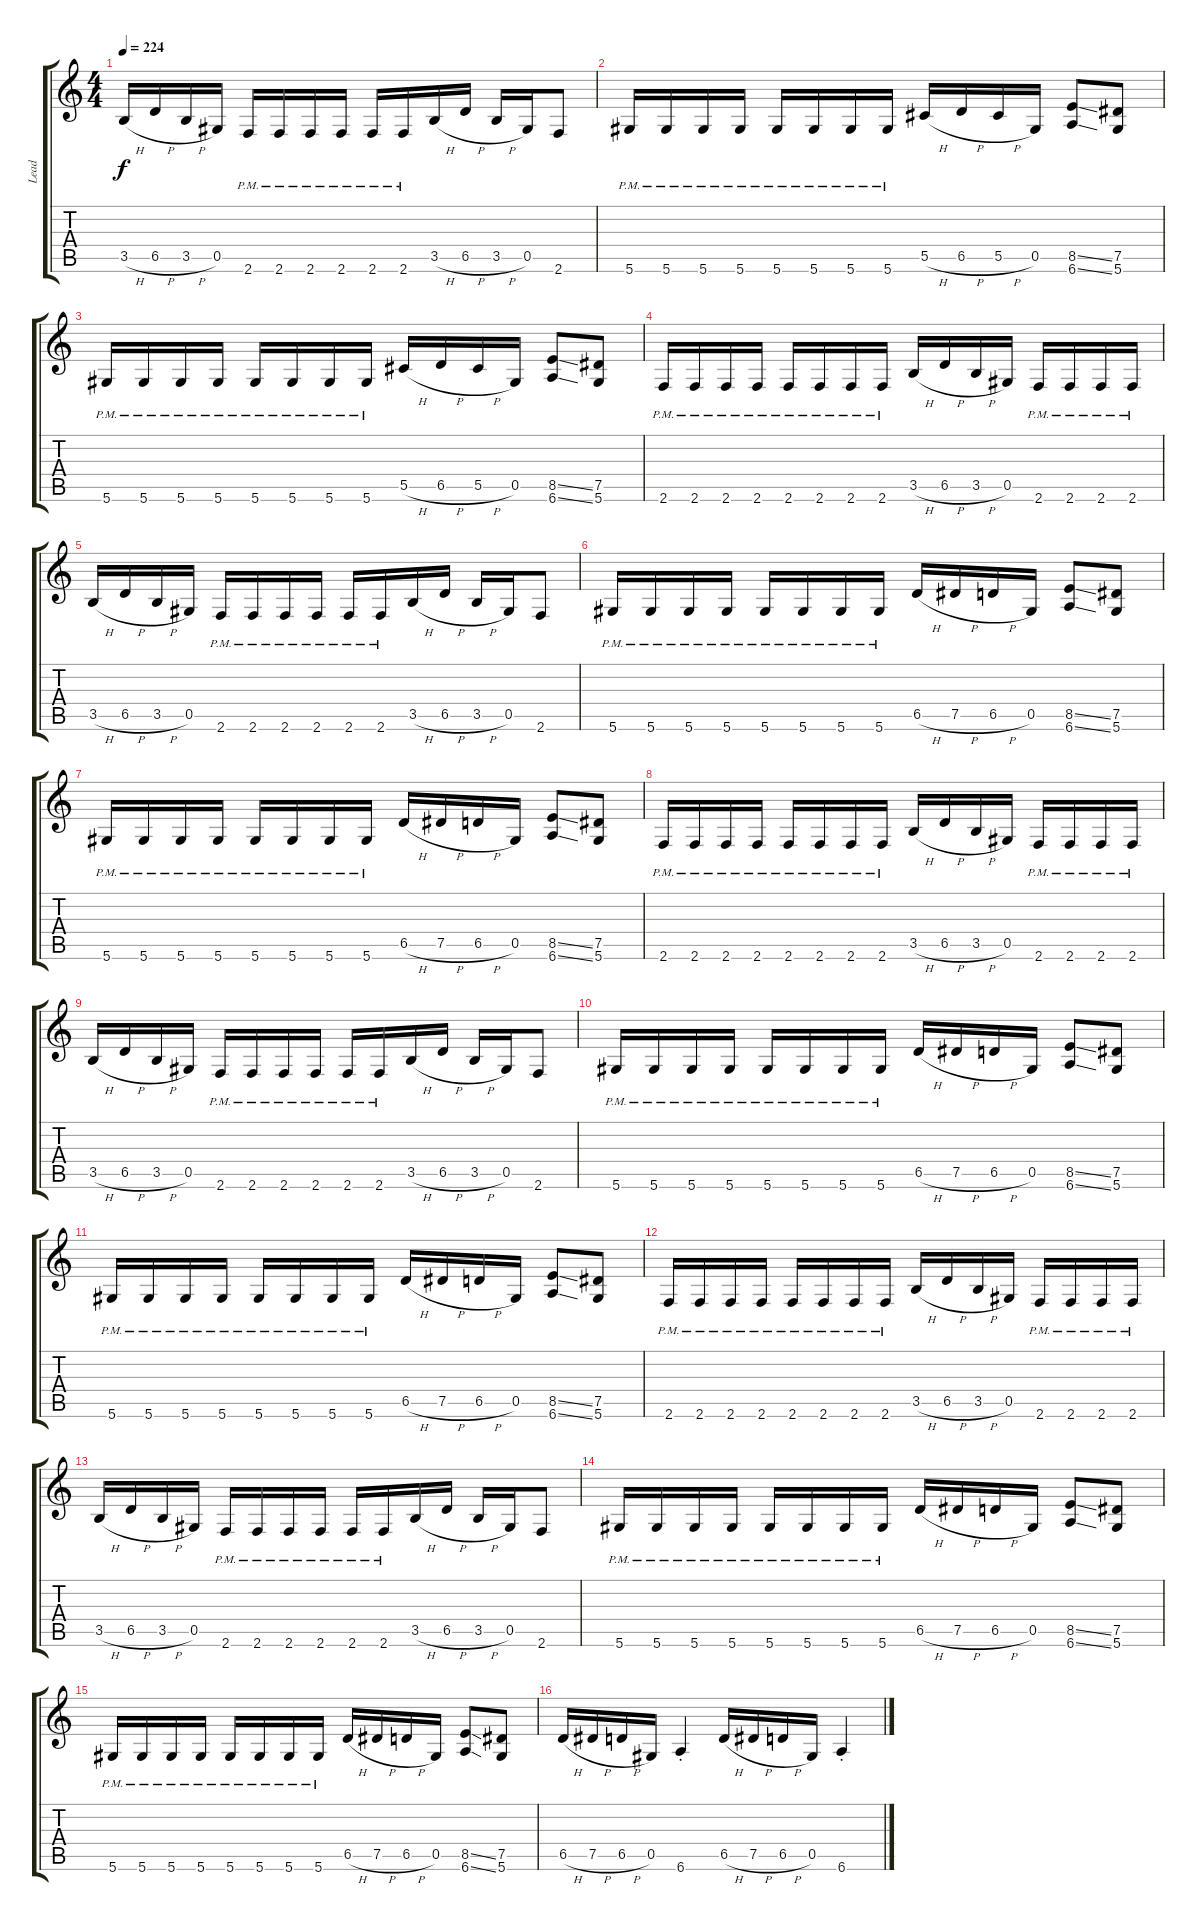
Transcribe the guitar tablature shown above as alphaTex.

\track ("Lead" "Lead") {instrument distortionguitar}
\staff {score tabs}
\tuning (Eb4 Bb3 Gb3 Db3 Ab2 Eb2) {hide}
\ts (4 4)
\tempo 224
\clef g2
\ks c
3.5{h}.16{dy f} 6.5{h}.16 3.5{h}.16 0.5.16 2.6{pm}.16 2.6{pm}.16 2.6{pm}.16 2.6{pm}.16 2.6{pm}.16 2.6{pm}.16 3.5{h}.16 6.5{h}.16 3.5{h}.16 0.5.16 2.6.8 |
5.6{pm}.16 5.6{pm}.16 5.6{pm}.16 5.6{pm}.16 5.6{pm}.16 5.6{pm}.16 5.6{pm}.16 5.6{pm}.16 5.5{h}.16 6.5{h}.16 5.5{h}.16 0.5.16 (8.5{ss} 6.6{ss}).8 (7.5 5.6).8 |
5.6{pm}.16 5.6{pm}.16 5.6{pm}.16 5.6{pm}.16 5.6{pm}.16 5.6{pm}.16 5.6{pm}.16 5.6{pm}.16 5.5{h}.16 6.5{h}.16 5.5{h}.16 0.5.16 (8.5{ss} 6.6{ss}).8 (7.5 5.6).8 |
2.6{pm}.16 2.6{pm}.16 2.6{pm}.16 2.6{pm}.16 2.6{pm}.16 2.6{pm}.16 2.6{pm}.16 2.6{pm}.16 3.5{h}.16 6.5{h}.16 3.5{h}.16 0.5.16 2.6{pm}.16 2.6{pm}.16 2.6{pm}.16 2.6{pm}.16 |
3.5{h}.16 6.5{h}.16 3.5{h}.16 0.5.16 2.6{pm}.16 2.6{pm}.16 2.6{pm}.16 2.6{pm}.16 2.6{pm}.16 2.6{pm}.16 3.5{h}.16 6.5{h}.16 3.5{h}.16 0.5.16 2.6.8 |
5.6{pm}.16 5.6{pm}.16 5.6{pm}.16 5.6{pm}.16 5.6{pm}.16 5.6{pm}.16 5.6{pm}.16 5.6{pm}.16 6.5{h}.16 7.5{h}.16 6.5{h}.16 0.5.16 (8.5{ss} 6.6{ss}).8 (7.5 5.6).8 |
5.6{pm}.16 5.6{pm}.16 5.6{pm}.16 5.6{pm}.16 5.6{pm}.16 5.6{pm}.16 5.6{pm}.16 5.6{pm}.16 6.5{h}.16 7.5{h}.16 6.5{h}.16 0.5.16 (8.5{ss} 6.6{ss}).8 (7.5 5.6).8 |
2.6{pm}.16 2.6{pm}.16 2.6{pm}.16 2.6{pm}.16 2.6{pm}.16 2.6{pm}.16 2.6{pm}.16 2.6{pm}.16 3.5{h}.16 6.5{h}.16 3.5{h}.16 0.5.16 2.6{pm}.16 2.6{pm}.16 2.6{pm}.16 2.6{pm}.16 |
3.5{h}.16 6.5{h}.16 3.5{h}.16 0.5.16 2.6{pm}.16 2.6{pm}.16 2.6{pm}.16 2.6{pm}.16 2.6{pm}.16 2.6{pm}.16 3.5{h}.16 6.5{h}.16 3.5{h}.16 0.5.16 2.6.8 |
5.6{pm}.16 5.6{pm}.16 5.6{pm}.16 5.6{pm}.16 5.6{pm}.16 5.6{pm}.16 5.6{pm}.16 5.6{pm}.16 6.5{h}.16 7.5{h}.16 6.5{h}.16 0.5.16 (8.5{ss} 6.6{ss}).8 (7.5 5.6).8 |
5.6{pm}.16 5.6{pm}.16 5.6{pm}.16 5.6{pm}.16 5.6{pm}.16 5.6{pm}.16 5.6{pm}.16 5.6{pm}.16 6.5{h}.16 7.5{h}.16 6.5{h}.16 0.5.16 (8.5{ss} 6.6{ss}).8 (7.5 5.6).8 |
2.6{pm}.16 2.6{pm}.16 2.6{pm}.16 2.6{pm}.16 2.6{pm}.16 2.6{pm}.16 2.6{pm}.16 2.6{pm}.16 3.5{h}.16 6.5{h}.16 3.5{h}.16 0.5.16 2.6{pm}.16 2.6{pm}.16 2.6{pm}.16 2.6{pm}.16 |
3.5{h}.16 6.5{h}.16 3.5{h}.16 0.5.16 2.6{pm}.16 2.6{pm}.16 2.6{pm}.16 2.6{pm}.16 2.6{pm}.16 2.6{pm}.16 3.5{h}.16 6.5{h}.16 3.5{h}.16 0.5.16 2.6.8 |
5.6{pm}.16 5.6{pm}.16 5.6{pm}.16 5.6{pm}.16 5.6{pm}.16 5.6{pm}.16 5.6{pm}.16 5.6{pm}.16 6.5{h}.16 7.5{h}.16 6.5{h}.16 0.5.16 (8.5{ss} 6.6{ss}).8 (7.5 5.6).8 |
5.6{pm}.16 5.6{pm}.16 5.6{pm}.16 5.6{pm}.16 5.6{pm}.16 5.6{pm}.16 5.6{pm}.16 5.6{pm}.16 6.5{h}.16 7.5{h}.16 6.5{h}.16 0.5.16 (8.5{ss} 6.6{ss}).8 (7.5 5.6).8 |
6.5{h}.16 7.5{h}.16 6.5{h}.16 0.5.16 6.6{st}.4 6.5{h}.16 7.5{h}.16 6.5{h}.16 0.5.16 6.6{st}.4
